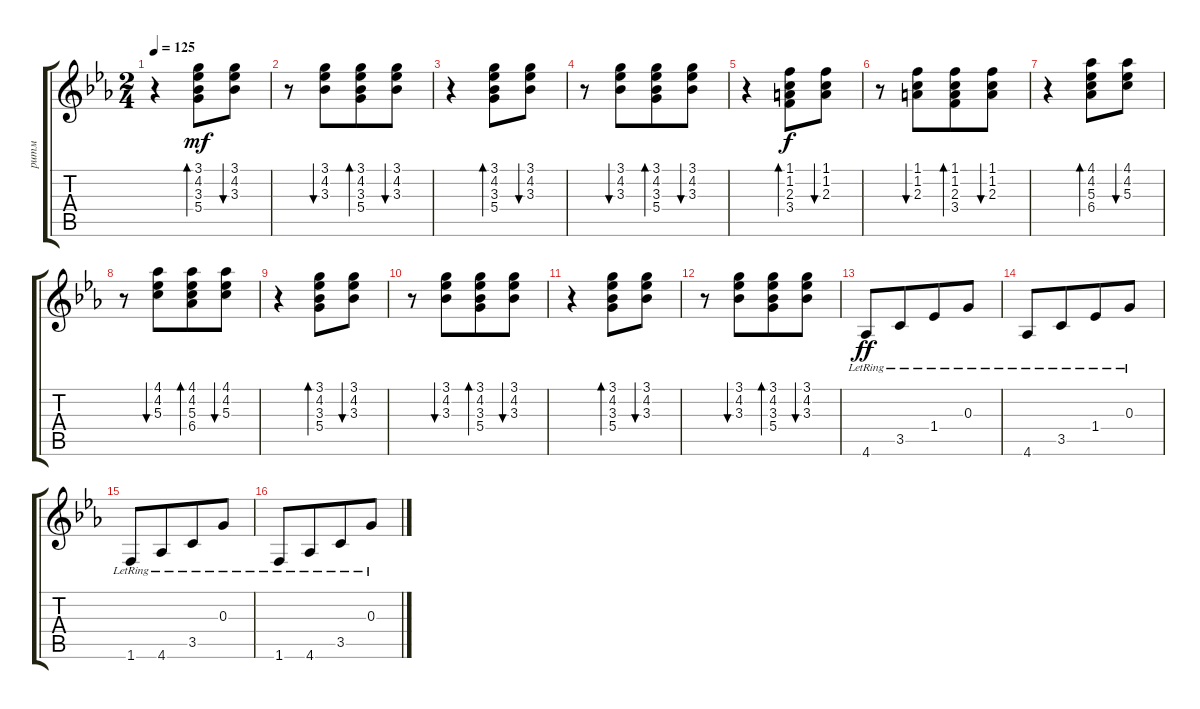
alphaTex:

\track ("ритм" "ритм") {instrument acousticguitarsteel}
\staff {score tabs}
\tuning (E4 B3 G3 D3 A2 E2) {hide}
\ts (2 4)
\tempo 125
\clef g2
\ks cminor
r.4{dy mf} (3.1 4.2 3.3 5.4).8{bd 60} (3.1 4.2 3.3).8{bu 60} |
r.8 (3.1 4.2 3.3).8{bu 60 beam merge} (3.1 4.2 3.3 5.4).8{bd 60} (3.1 4.2 3.3).8{bu 60} |
r.4 (3.1 4.2 3.3 5.4).8{bd 60} (3.1 4.2 3.3).8{bu 60} |
r.8 (3.1 4.2 3.3).8{bu 60 beam merge} (3.1 4.2 3.3 5.4).8{bd 60} (3.1 4.2 3.3).8{bu 60} |
r.4 (1.1 1.2 2.3 3.4).8{bd 60 dy f} (1.1 1.2 2.3).8{bu 60} |
r.8 (1.1 1.2 2.3).8{bu 60 beam merge} (1.1 1.2 2.3 3.4).8{bd 60} (1.1 1.2 2.3).8{bu 60} |
r.4 (4.1 4.2 5.3 6.4).8{bd 60} (4.1 4.2 5.3).8{bu 60} |
r.8 (4.1 4.2 5.3).8{bu 60 beam merge} (4.1 4.2 5.3 6.4).8{bd 60} (4.1 4.2 5.3).8{bu 60} |
r.4 (3.1 4.2 3.3 5.4).8{bd 60} (3.1 4.2 3.3).8{bu 60} |
r.8 (3.1 4.2 3.3).8{bu 60 beam merge} (3.1 4.2 3.3 5.4).8{bd 60} (3.1 4.2 3.3).8{bu 60} |
r.4 (3.1 4.2 3.3 5.4).8{bd 60} (3.1 4.2 3.3).8{bu 60} |
r.8 (3.1 4.2 3.3).8{bu 60 beam merge} (3.1 4.2 3.3 5.4).8{bd 60} (3.1 4.2 3.3).8{bu 60} |
4.6{lr}.8{dy ff} 3.5{lr}.8{beam merge} 1.4{lr}.8 0.3{lr}.8 |
4.6{lr}.8 3.5{lr}.8{beam merge} 1.4{lr}.8 0.3{lr}.8 |
1.6{lr}.8 4.6{lr}.8{beam merge} 3.5{lr}.8 0.3{lr}.8 |
1.6{lr}.8 4.6{lr}.8{beam merge} 3.5{lr}.8 0.3{lr}.8
